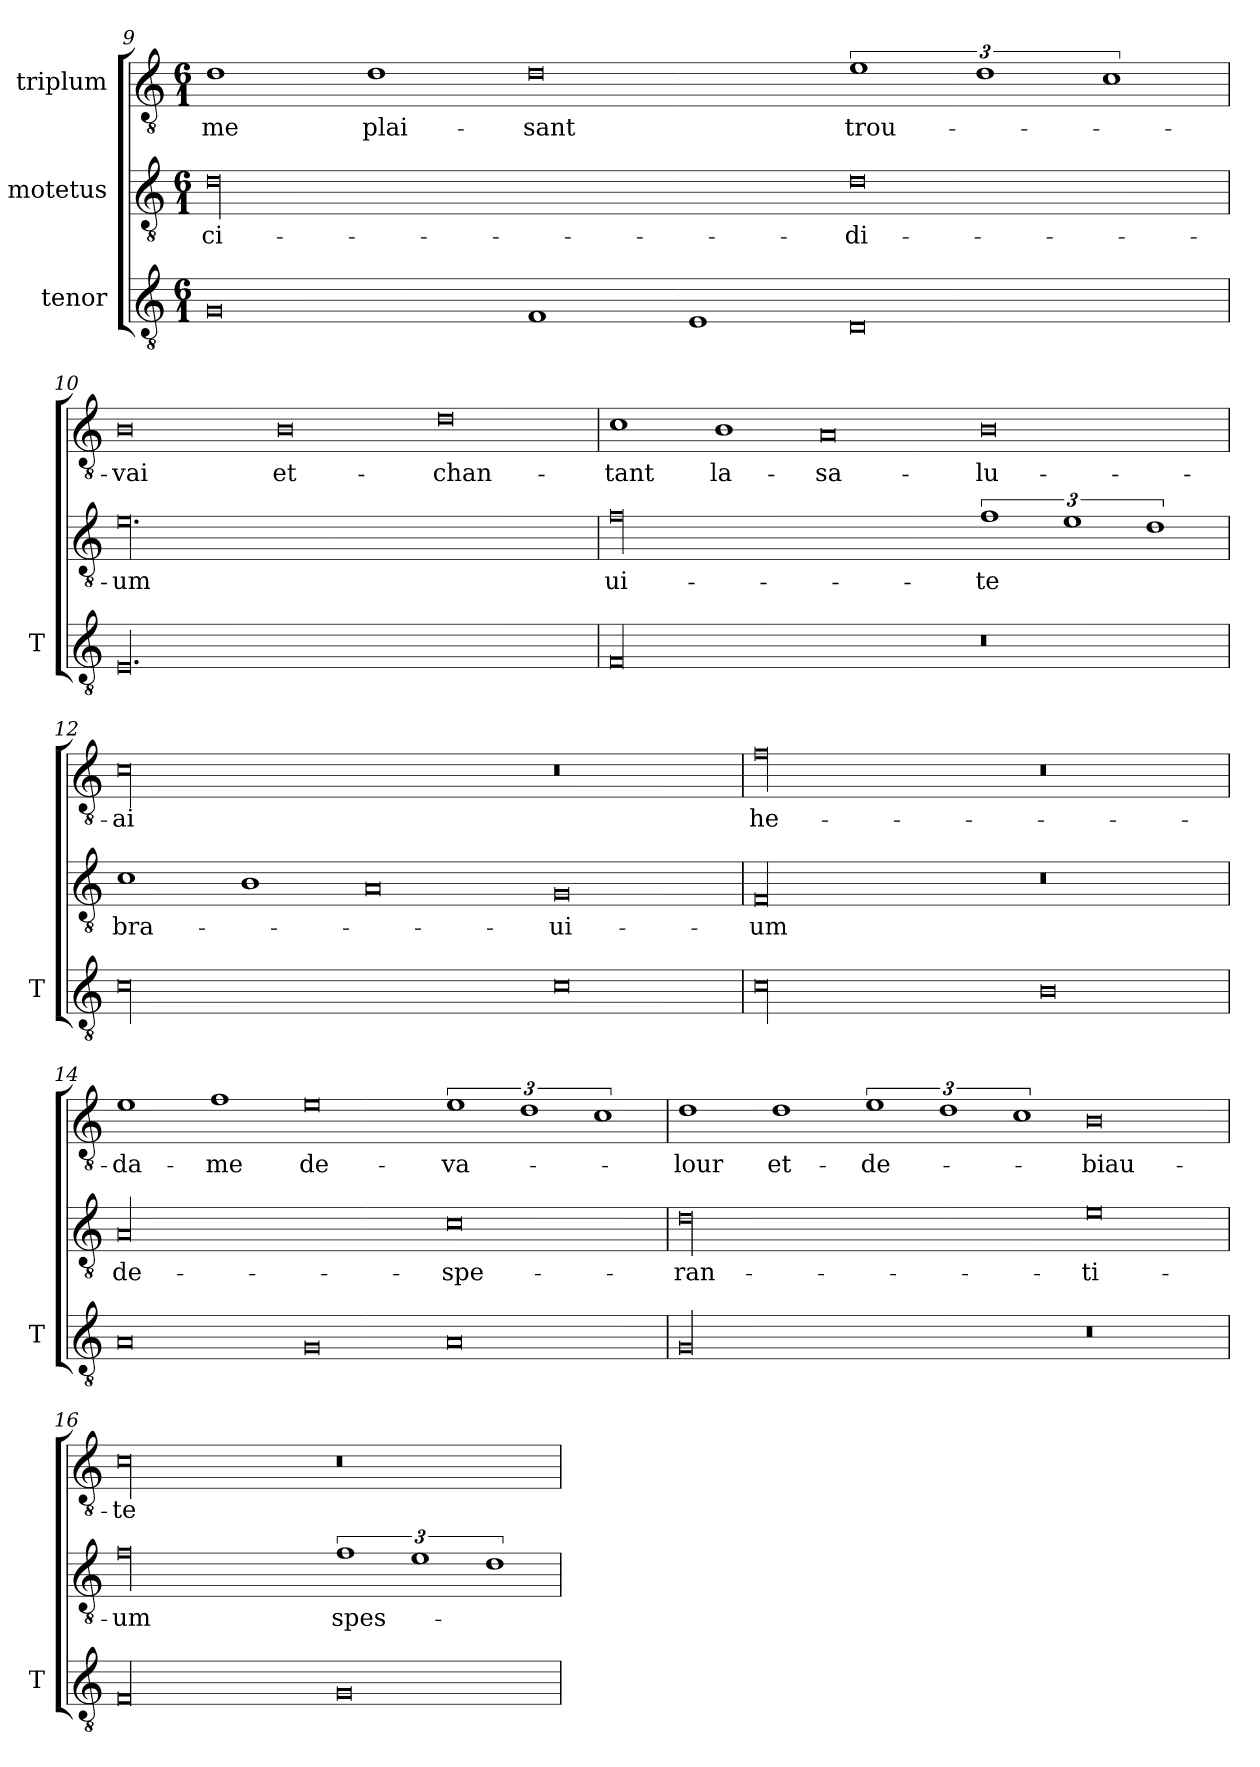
**kern	**kern	**text	**kern	**text
*part3	*part2	*part2	*part1	*part1
*staff3	*staff2	*staff2	*staff1	*staff1
*I"tenor	*I"motetus	*	*I"triplum	*
*I'T	*	*	*	*
*clefGv2	*clefGv2	*	*clefGv2	*
*k[]	*k[]	*	*k[]	*
*C:	*C:	*	*C:	*
*M6/1	*M6/1	*	*M6/1	*
=9	=9	=9	=9	=9
0G/	00d\	-ci-	1d\	-me
.	.	.	1d\	plai-
1F/	.	.	0d\	-sant
1E/	.	.	.	.
0D/	0d\	-di-	3%2e\	trou-
.	.	.	3%2d\	.
.	.	.	3%2c\	.
=10	=10	=10	=10	=10
00.E/	00.e\	-um	0B\	-vai
.	.	.	0B\	et-
.	.	.	0d\	chan-
!!LO:PB:g=z
=11	=11	=11	=11	=11
00F/	00f\	ui-	1c\	-tant
.	.	.	1B\	la-
.	.	.	0A/	sa-
0r	3%2f\	-te	0B\	-lu-
.	3%2e\	.	.	.
.	3%2d\	.	.	.
=12	=12	=12	=12	=12
00c\	1c\	bra-	00c\	-ai
.	1B\	.	.	.
.	0A/	.	.	.
0c\	0G/	-ui-	0r	.
=13	=13	=13	=13	=13
00c\	00F/	-um	00f\	he-
0B\	0r	.	0r	.
=14	=14	=14	=14	=14
0A/	00A/	de-	1e\	da-
.	.	.	1f\	-me
0G/	.	.	0e\	de-
0A/	0c\	-spe-	3%2e\	va-
.	.	.	3%2d\	.
.	.	.	3%2c\	.
=15	=15	=15	=15	=15
00G/	00d\	-ran-	1d\	-lour
.	.	.	1d\	et-
.	.	.	3%2e\	de-
.	.	.	3%2d\	.
.	.	.	3%2c\	.
0r	0e\	-ti-	0B\	biau-
=16	=16	=16	=16	=16
00F/	00f\	-um	00c\	-te
0G/	3%2f\	spes-	0r	.
.	3%2e\	.	.	.
.	3%2d\	.	.	.
=	=	=	=	=
*-	*-	*-	*-	*-
